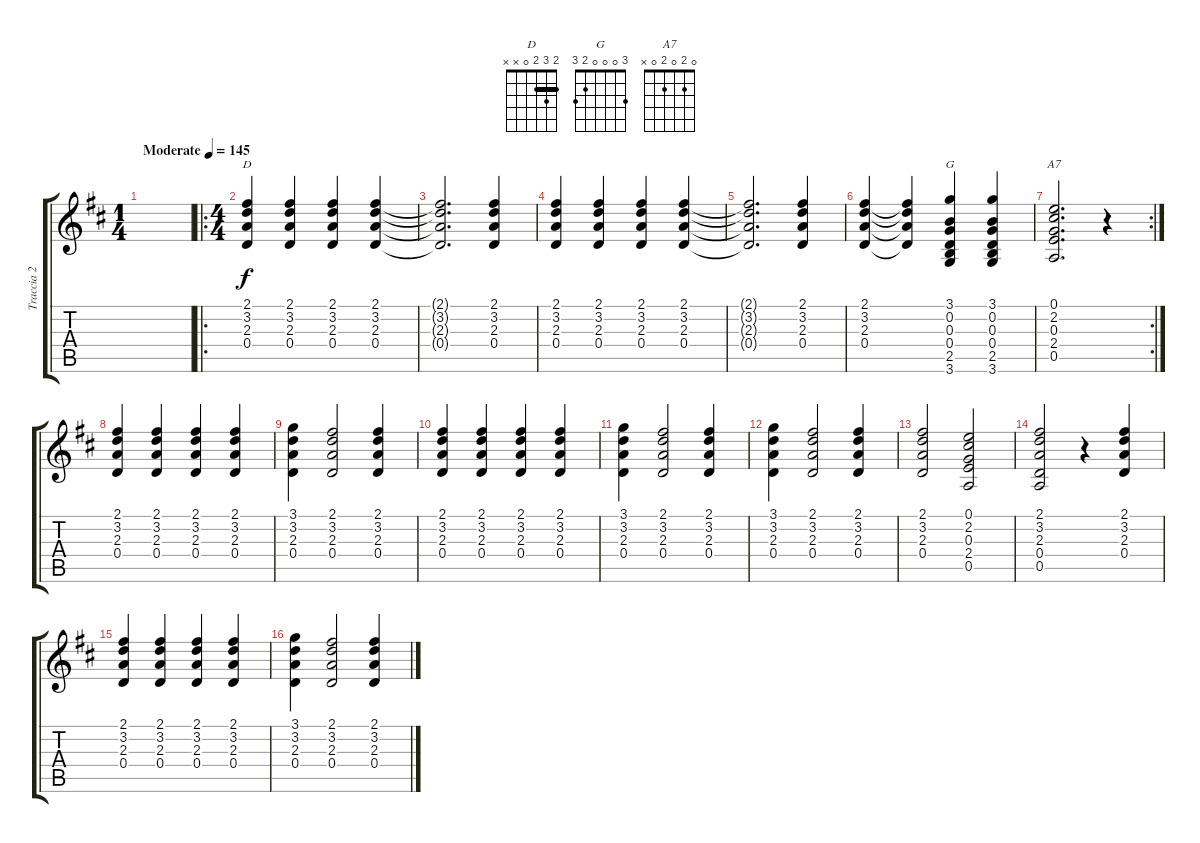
\track ("Traccia 2" "Traccia 2") {instrument electricguitarjazz}
\staff {score tabs}
\tuning (E4 B3 G3 D3 A2 E2) {hide}
\chord ("D" 2 3 2 0 x x) {barre 2}
\chord ("G" 3 0 0 0 2 3)
\chord ("A7" 0 2 0 2 0 x)
\ts (1 4)
\tempo (145 "Moderate")
\clef g2
\ks d
|
\ro
\ts (4 4)
(2.1 3.2 2.3 0.4).4{ch "D"} (2.1 3.2 2.3 0.4).4 (2.1 3.2 2.3 0.4).4 (2.1 3.2 2.3 0.4).4 |
(2.1{t} 3.2{t} 2.3{t} 0.4{t}).2{d} (2.1 3.2 2.3 0.4).4 |
(2.1 3.2 2.3 0.4).4 (2.1 3.2 2.3 0.4).4 (2.1 3.2 2.3 0.4).4 (2.1 3.2 2.3 0.4).4 |
(2.1{t} 3.2{t} 2.3{t} 0.4{t}).2{d} (2.1 3.2 2.3 0.4).4 |
(2.1 3.2 2.3 0.4).4 (2.1{t} 3.2{t} 2.3{t} 0.4{t}).4 (3.1 0.2 0.3 0.4 2.5 3.6).4{ch "G"} (3.1 0.2 0.3 0.4 2.5 3.6).4 |
\rc 2
(0.1 2.2 0.3 2.4 0.5).2{d ch "A7"} r.4 |
(2.1 3.2 2.3 0.4).4 (2.1 3.2 2.3 0.4).4 (2.1 3.2 2.3 0.4).4 (2.1 3.2 2.3 0.4).4 |
(3.1 3.2 2.3 0.4).4 (2.1 3.2 2.3 0.4).2 (2.1 3.2 2.3 0.4).4 |
(2.1 3.2 2.3 0.4).4 (2.1 3.2 2.3 0.4).4 (2.1 3.2 2.3 0.4).4 (2.1 3.2 2.3 0.4).4 |
(3.1 3.2 2.3 0.4).4 (2.1 3.2 2.3 0.4).2 (2.1 3.2 2.3 0.4).4 |
(3.1 3.2 2.3 0.4).4 (2.1 3.2 2.3 0.4).2 (2.1 3.2 2.3 0.4).4 |
(2.1 3.2 2.3 0.4).2 (0.1 2.2 0.3 2.4 0.5).2 |
(2.1 3.2 2.3 0.4 0.5).2 r.4 (2.1 3.2 2.3 0.4).4 |
(2.1 3.2 2.3 0.4).4 (2.1 3.2 2.3 0.4).4 (2.1 3.2 2.3 0.4).4 (2.1 3.2 2.3 0.4).4 |
(3.1 3.2 2.3 0.4).4 (2.1 3.2 2.3 0.4).2 (2.1 3.2 2.3 0.4).4
